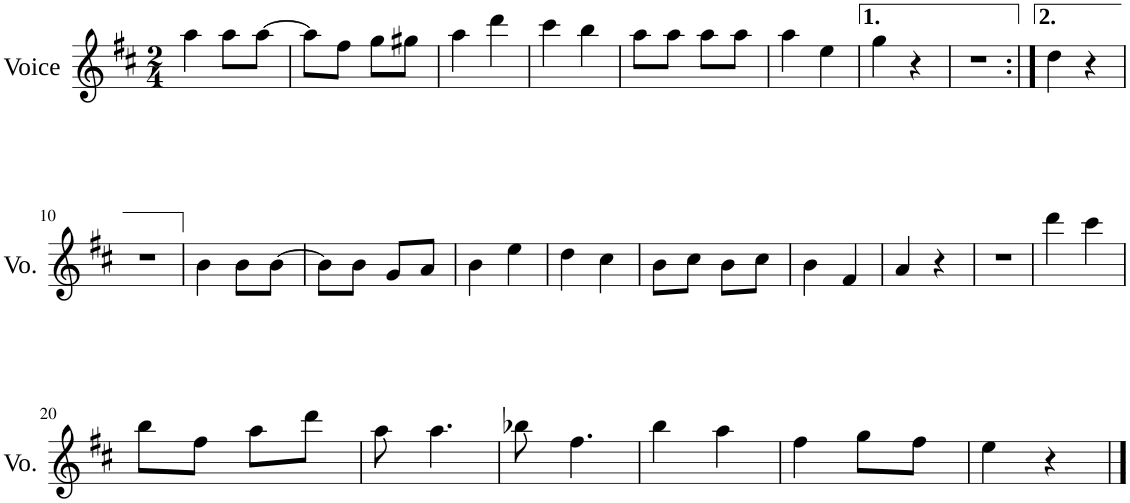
**kern
*part1
*staff1
*I"Voice
*I'Vo.
*clefG2
*k[f#c#]
*M2/4
=1
4aa\
8aa\L
[8aa\J
=2
8aa\L]
8ff#\J
8gg\L
8gg#X\J
=3
4aa\
4ddd\
=4
4ccc#\
4bb\
=5
8aa\L
8aa\J
8aa\L
8aa\J
=6
4aa\
4ee\
=7
4gg\
4r
=8
2r
=9:|!
4dd\
4r
!!LO:LB:g=z
=10
2r
=11
4b\
8b\L
[8b\J
=12
8b\L]
8b\J
8g/L
8a/J
=13
4b\
4ee\
=14
4dd\
4cc#\
=15
8b\L
8cc#\J
8b\L
8cc#\J
=16
4b\
4f#/
=17
4a/
4r
=18
2r
=19
4ddd\
4ccc#\
!!LO:LB:g=z
=20
8bb\L
8ff#\J
8aa\L
8ddd\J
=21
8aa\
4.aa\
=22
8bb-X\
4.ff#\
=23
4bb\
4aa\
=24
4ff#\
8gg\L
8ff#\J
=25
4ee\
4r
==
*-
